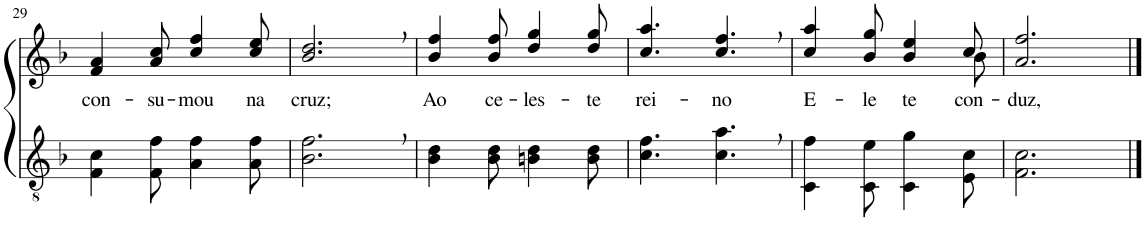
**kern	**kern	**text
*part2	*part1	*part1
*staff2	*staff1	*staff1
*I"Parte III e IV	*I"Parte I e II	*
!!LO:PB:g=z
*clefGv2	*clefG2	*
*Trd4c7	*Trd4c7	*
*k[b-]	*k[b-]	*
*M6/8	*M6/8	*
=29	=29	=29
!	!	!LO:LY:b
4F\ 4c\	4f/ 4a/	con-
!	!	!LO:LY:b
8F\ 8f\	8a/ 8cc/	-su-
!	!	!LO:LY:b
4A\ 4f\	4cc/ 4ff/	-mou
!	!	!LO:LY:b
8A\ 8f\	8cc/ 8ee/	na
=30	=30	=30
!	!	!LO:LY:b
2.B-\, 2.f\,	2.b-/, 2.dd/,	cruz;
=31	=31	=31
!	!	!LO:LY:b
4B-\ 4d\	4b-/ 4ff/	Ao
!	!	!LO:LY:b
8B-\ 8d\	8b-/ 8ff/	ce-
!	!	!LO:LY:b
4Bn\ 4d\	4dd/ 4gg/	-les-
!	!	!LO:LY:b
8B\ 8d\	8dd/ 8gg/	-te
=32	=32	=32
!	!	!LO:LY:b
4.c\ 4.f\	4.cc/ 4.aa/	rei-
!	!	!LO:LY:b
4.c\, 4.a\,	4.cc/, 4.ff/,	-no
=33	=33	=33
!	!	!LO:LY:b
*	*^	*
4C\ 4f\	4cc/ 4aa/	8ryy	E-
!	!	!	!LO:LY:b
*	*v	*v	*
8C\ 8e\	8b-/ 8gg/	-le
!	!	!LO:LY:b
4C\ 4g\	4b-/ 4ee/	te
*	*^	*
!	!	!	!LO:LY:b
8E\ 8c\	8cc/	8b-\	con-
=34	=34	=34	=34
!	!	!	!LO:LY:b
*	*v	*v	*
2.F\ 2.c\	2.a/ 2.ff/	-duz,
==	==	==
*-	*-	*-
